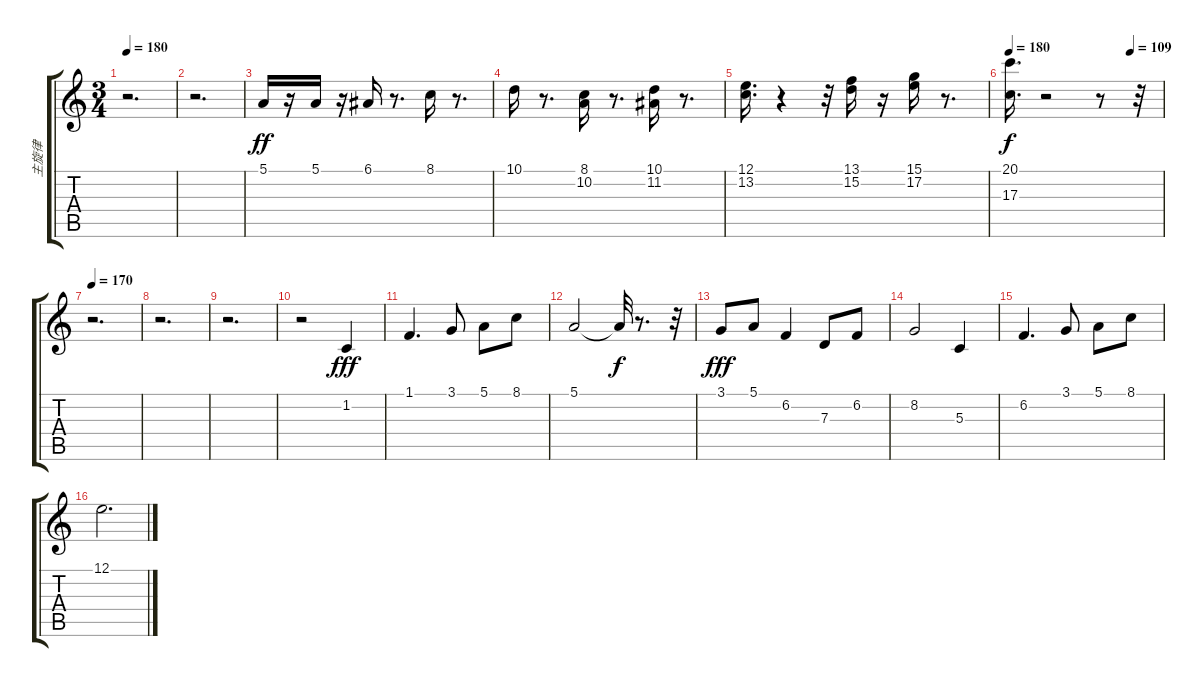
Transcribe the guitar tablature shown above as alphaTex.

\track ("主旋律" "主旋律") {instrument stringensemble1}
\staff {score tabs}
\tuning (E4 B3 G3 D3 A2 E2) {hide}
\ts (3 4)
\tempo 180
\clef g2
\ks c
r.2{d dy ff instrument stringensemble1} |
r.2{d} |
5.1.16 r.16 5.1.16 r.16 6.1.16 r.8{d} 8.1.16 r.8{d} |
10.1.16 r.8{d} (8.1 10.2).16 r.8{d} (10.1 11.2).16 r.8{d} |
(12.1 13.2).16{d} r.4 r.32 (13.1 15.2).16 r.16 (15.1 17.2).16 r.8{d} |
\tempo 180
\tempo (109 0.7916666666666666)
(20.1 17.3).16{d dy f} r.2 r.8 r.32 |
\tempo 170
r.2{d} |
r.2{d} |
r.2{d} |
r.2 1.2.4{dy fff} |
1.1.4{d} 3.1.8 5.1.8 8.1.8 |
5.1.2 5.1{t}.32{dy f} r.8{d} r.32 |
3.1.8{dy fff} 5.1.8 6.2.4 7.3.8 6.2.8 |
8.2.2 5.3.4 |
6.2.4{d} 3.1.8 5.1.8 8.1.8 |
12.1.2{d}
